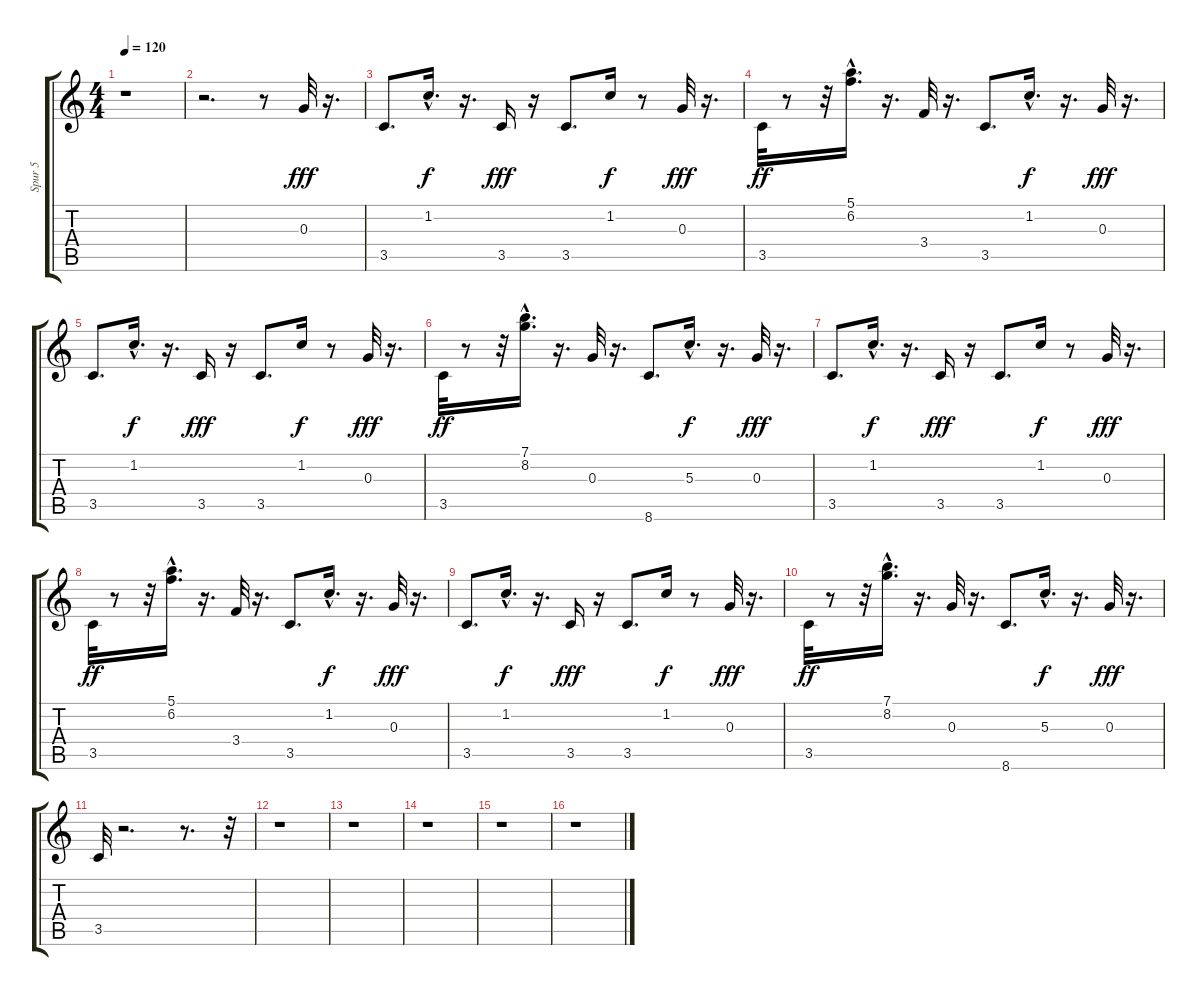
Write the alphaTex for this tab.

\track ("Spur 5" "Spur 5") {instrument acousticguitarsteel}
\staff {score tabs}
\tuning (E4 B3 G3 D3 A2 E2) {hide}
\ts (4 4)
\tempo 120
\clef g2
\ks c
r.1{dy fff} |
r.2{d} r.8 0.3.32 r.16{d} |
3.5.8{d} 1.2{hac}.16{d dy f} r.16{d} 3.5.16{dy fff} r.16 3.5.8{d} 1.2.16{dy f} r.8 0.3.32{dy fff} r.16{d} |
3.5.32{dy ff} r.8 r.32 (5.1 6.2{hac}).16{d} r.16{d} 3.4.32 r.16{d} 3.5.8{d} 1.2{hac}.16{d dy f} r.16{d} 0.3.32{dy fff} r.16{d} |
3.5.8{d} 1.2{hac}.16{d dy f} r.16{d} 3.5.16{dy fff} r.16 3.5.8{d} 1.2.16{dy f} r.8 0.3.32{dy fff} r.16{d} |
3.5.32{dy ff} r.8 r.32 (7.1 8.2{hac}).16{d} r.16{d} 0.3.32 r.16{d} 8.6.8{d} 5.3{hac}.16{d dy f} r.16{d} 0.3.32{dy fff} r.16{d} |
3.5.8{d} 1.2{hac}.16{d dy f} r.16{d} 3.5.16{dy fff} r.16 3.5.8{d} 1.2.16{dy f} r.8 0.3.32{dy fff} r.16{d} |
3.5.32{dy ff} r.8 r.32 (5.1 6.2{hac}).16{d} r.16{d} 3.4.32 r.16{d} 3.5.8{d} 1.2{hac}.16{d dy f} r.16{d} 0.3.32{dy fff} r.16{d} |
3.5.8{d} 1.2{hac}.16{d dy f} r.16{d} 3.5.16{dy fff} r.16 3.5.8{d} 1.2.16{dy f} r.8 0.3.32{dy fff} r.16{d} |
3.5.32{dy ff} r.8 r.32 (7.1 8.2{hac}).16{d} r.16{d} 0.3.32 r.16{d} 8.6.8{d} 5.3{hac}.16{d dy f} r.16{d} 0.3.32{dy fff} r.16{d} |
3.5.32 r.2{d} r.8{d} r.32 |
r.1 |
r.1 |
r.1 |
r.1 |
r.1
